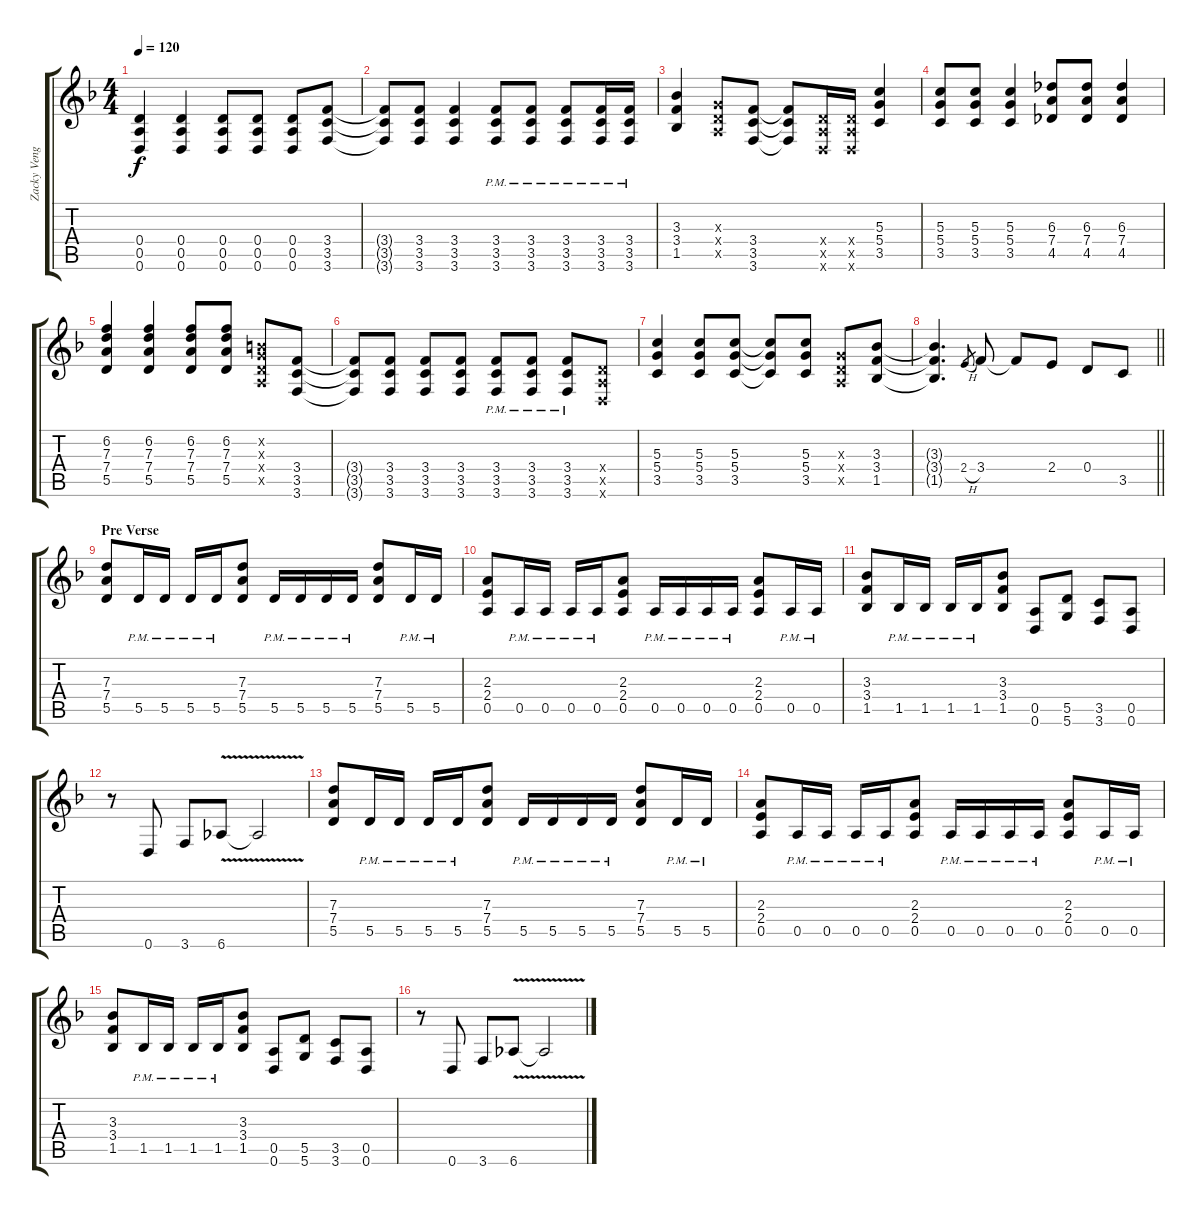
\track ("Zacky Vengeance" "Zacky Veng") {instrument distortionguitar}
\staff {score tabs}
\tuning (E4 B3 G3 D3 A2 D2) {hide}
\ts (4 4)
\tempo 120
\clef g2
\ks f
(0.4 0.5 0.6).4{dy f} (0.4 0.5 0.6).4 (0.4 0.5 0.6).8 (0.4 0.5 0.6).8 (0.4 0.5 0.6).8 (3.4 3.5 3.6).8 |
(3.4{t} 3.5{t} 3.6{t}).8 (3.4 3.5 3.6).8 (3.4 3.5 3.6).4 (3.4{pm} 3.5{pm} 3.6{pm}).8 (3.4{pm} 3.5{pm} 3.6{pm}).8 (3.4{pm} 3.5{pm} 3.6{pm}).8 (3.4{pm} 3.5{pm} 3.6{pm}).16 (3.4{pm} 3.5{pm} 3.6{pm}).16 |
(3.3 3.4 1.5).4 (0.3{x} 0.4{x} 0.5{x}).8 (3.4 3.5 3.6).8 (3.4{t} 3.5{t} 3.6{t}).8 (0.4{x} 0.5{x} 0.6{x}).16 (0.4{x} 0.5{x} 0.6{x}).16 (5.3 5.4 3.5).4 |
(5.3 5.4 3.5).8 (5.3 5.4 3.5).8 (5.3 5.4 3.5).4 (6.3 7.4 4.5).8 (6.3 7.4 4.5).8 (6.3 7.4 4.5).4 |
(6.2 7.3 7.4 5.5).4 (6.2 7.3 7.4 5.5).4 (6.2 7.3 7.4 5.5).8 (6.2 7.3 7.4 5.5).8 (0.2{x} 0.3{x} 0.4{x} 0.5{x}).8 (3.4 3.5 3.6).8 |
(3.4{t} 3.5{t} 3.6{t}).8 (3.4 3.5 3.6).8 (3.4 3.5 3.6).8 (3.4 3.5 3.6).8 (3.4{pm} 3.5{pm} 3.6{pm}).8 (3.4{pm} 3.5{pm} 3.6{pm}).8 (3.4{pm} 3.5{pm} 3.6{pm}).8 (0.4{x} 0.5{x} 0.6{x}).8 |
(5.3 5.4 3.5).4 (5.3 5.4 3.5).8 (5.3 5.4 3.5).8 (5.3{t} 5.4{t} 3.5{t}).8 (5.3 5.4 3.5).8 (0.3{x} 0.4{x} 0.5{x}).8 (3.3 3.4 1.5).8 |
\barLineRight lightlight
(3.3{t} 3.4{t} 1.5{t}).4{d} 2.4{h}.8{gr} 3.4.8 3.4{t}.8 2.4.8 0.4.8 3.5.8 |
\section ("" "Pre Verse")
(7.3 7.4 5.5).8 5.5{pm}.16 5.5{pm}.16 5.5{pm}.16 5.5{pm}.16 (7.3 7.4 5.5).8 5.5{pm}.16 5.5{pm}.16 5.5{pm}.16 5.5{pm}.16 (7.3 7.4 5.5).8 5.5{pm}.16 5.5{pm}.16 |
(2.3 2.4 0.5).8 0.5{pm}.16 0.5{pm}.16 0.5{pm}.16 0.5{pm}.16 (2.3 2.4 0.5).8 0.5{pm}.16 0.5{pm}.16 0.5{pm}.16 0.5{pm}.16 (2.3 2.4 0.5).8 0.5{pm}.16 0.5{pm}.16 |
(3.3 3.4 1.5).8 1.5{pm}.16 1.5{pm}.16 1.5{pm}.16 1.5{pm}.16 (3.3 3.4 1.5).8 (0.5 0.6).8 (5.5 5.6).8 (3.5 3.6).8 (0.5 0.6).8 |
r.8 0.6.8 3.6.8 6.6{v}.8 6.6{t}.2 |
(7.3 7.4 5.5).8 5.5{pm}.16 5.5{pm}.16 5.5{pm}.16 5.5{pm}.16 (7.3 7.4 5.5).8 5.5{pm}.16 5.5{pm}.16 5.5{pm}.16 5.5{pm}.16 (7.3 7.4 5.5).8 5.5{pm}.16 5.5{pm}.16 |
(2.3 2.4 0.5).8 0.5{pm}.16 0.5{pm}.16 0.5{pm}.16 0.5{pm}.16 (2.3 2.4 0.5).8 0.5{pm}.16 0.5{pm}.16 0.5{pm}.16 0.5{pm}.16 (2.3 2.4 0.5).8 0.5{pm}.16 0.5{pm}.16 |
(3.3 3.4 1.5).8 1.5{pm}.16 1.5{pm}.16 1.5{pm}.16 1.5{pm}.16 (3.3 3.4 1.5).8 (0.5 0.6).8 (5.5 5.6).8 (3.5 3.6).8 (0.5 0.6).8 |
r.8 0.6.8 3.6.8 6.6{v}.8 6.6{t}.2
